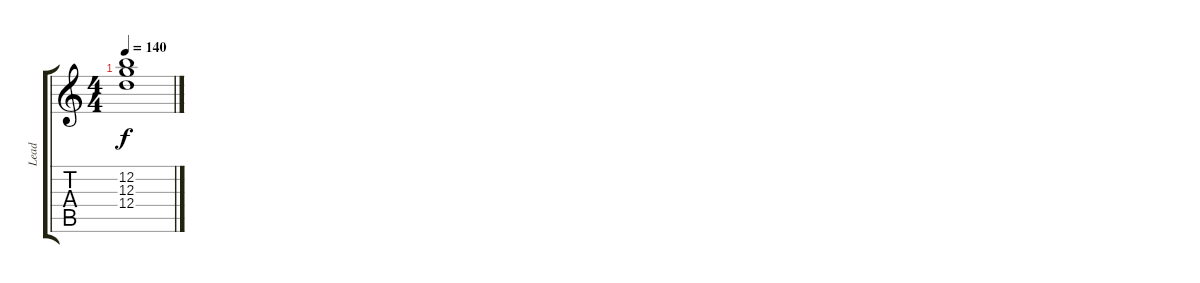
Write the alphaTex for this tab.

\track ("Lead" "Lead") {instrument electricguitarjazz}
\staff {score tabs}
\tuning (E4 B3 G3 D3 A2 E2) {hide}
\ts (4 4)
\tempo 140
\clef g2
\ks c
(12.2 12.3 12.4).1{dy f}
